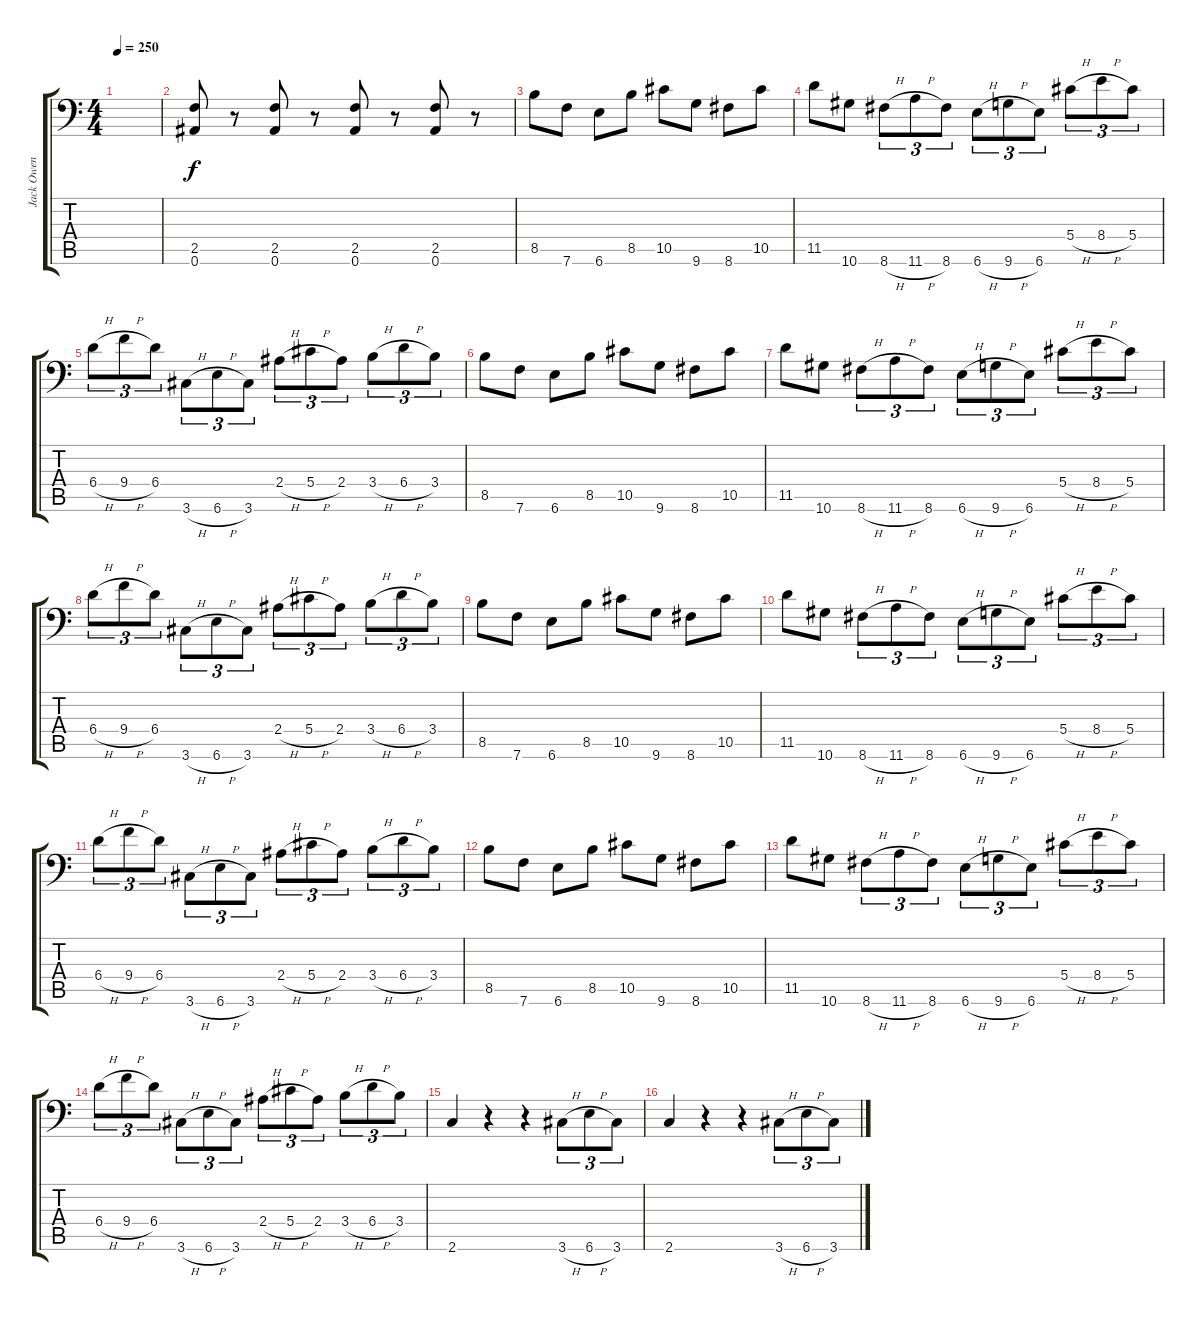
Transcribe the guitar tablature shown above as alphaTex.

\track ("Jack Owen" "Jack Owen") {instrument distortionguitar}
\staff {score tabs}
\tuning (Bb3 F3 Db3 Ab2 Eb2 Bb1) {hide}
\ts (4 4)
\tempo 250
\clef f4
\ks c
|
(2.5 0.6).8 r.8 (2.5 0.6).8 r.8 (2.5 0.6).8 r.8 (2.5 0.6).8 r.8 |
8.5.8 7.6.8 6.6.8 8.5.8 10.5.8 9.6.8 8.6.8 10.5.8 |
11.5.8 10.6.8 8.6{h}.8{tu (3 2)} 11.6{h}.8{tu (3 2)} 8.6.8{tu (3 2)} 6.6{h}.8{tu (3 2)} 9.6{h}.8{tu (3 2)} 6.6.8{tu (3 2)} 5.4{h}.8{tu (3 2)} 8.4{h}.8{tu (3 2)} 5.4.8{tu (3 2)} |
6.4{h}.8{tu (3 2)} 9.4{h}.8{tu (3 2)} 6.4.8{tu (3 2)} 3.6{h}.8{tu (3 2)} 6.6{h}.8{tu (3 2)} 3.6.8{tu (3 2)} 2.4{h}.8{tu (3 2)} 5.4{h}.8{tu (3 2)} 2.4.8{tu (3 2)} 3.4{h}.8{tu (3 2)} 6.4{h}.8{tu (3 2)} 3.4.8{tu (3 2)} |
8.5.8 7.6.8 6.6.8 8.5.8 10.5.8 9.6.8 8.6.8 10.5.8 |
11.5.8 10.6.8 8.6{h}.8{tu (3 2)} 11.6{h}.8{tu (3 2)} 8.6.8{tu (3 2)} 6.6{h}.8{tu (3 2)} 9.6{h}.8{tu (3 2)} 6.6.8{tu (3 2)} 5.4{h}.8{tu (3 2)} 8.4{h}.8{tu (3 2)} 5.4.8{tu (3 2)} |
6.4{h}.8{tu (3 2)} 9.4{h}.8{tu (3 2)} 6.4.8{tu (3 2)} 3.6{h}.8{tu (3 2)} 6.6{h}.8{tu (3 2)} 3.6.8{tu (3 2)} 2.4{h}.8{tu (3 2)} 5.4{h}.8{tu (3 2)} 2.4.8{tu (3 2)} 3.4{h}.8{tu (3 2)} 6.4{h}.8{tu (3 2)} 3.4.8{tu (3 2)} |
8.5.8 7.6.8 6.6.8 8.5.8 10.5.8 9.6.8 8.6.8 10.5.8 |
11.5.8 10.6.8 8.6{h}.8{tu (3 2)} 11.6{h}.8{tu (3 2)} 8.6.8{tu (3 2)} 6.6{h}.8{tu (3 2)} 9.6{h}.8{tu (3 2)} 6.6.8{tu (3 2)} 5.4{h}.8{tu (3 2)} 8.4{h}.8{tu (3 2)} 5.4.8{tu (3 2)} |
6.4{h}.8{tu (3 2)} 9.4{h}.8{tu (3 2)} 6.4.8{tu (3 2)} 3.6{h}.8{tu (3 2)} 6.6{h}.8{tu (3 2)} 3.6.8{tu (3 2)} 2.4{h}.8{tu (3 2)} 5.4{h}.8{tu (3 2)} 2.4.8{tu (3 2)} 3.4{h}.8{tu (3 2)} 6.4{h}.8{tu (3 2)} 3.4.8{tu (3 2)} |
8.5.8 7.6.8 6.6.8 8.5.8 10.5.8 9.6.8 8.6.8 10.5.8 |
11.5.8 10.6.8 8.6{h}.8{tu (3 2)} 11.6{h}.8{tu (3 2)} 8.6.8{tu (3 2)} 6.6{h}.8{tu (3 2)} 9.6{h}.8{tu (3 2)} 6.6.8{tu (3 2)} 5.4{h}.8{tu (3 2)} 8.4{h}.8{tu (3 2)} 5.4.8{tu (3 2)} |
6.4{h}.8{tu (3 2)} 9.4{h}.8{tu (3 2)} 6.4.8{tu (3 2)} 3.6{h}.8{tu (3 2)} 6.6{h}.8{tu (3 2)} 3.6.8{tu (3 2)} 2.4{h}.8{tu (3 2)} 5.4{h}.8{tu (3 2)} 2.4.8{tu (3 2)} 3.4{h}.8{tu (3 2)} 6.4{h}.8{tu (3 2)} 3.4.8{tu (3 2)} |
2.6.4 r.4 r.4 3.6{h}.8{tu (3 2)} 6.6{h}.8{tu (3 2)} 3.6.8{tu (3 2)} |
2.6.4 r.4 r.4 3.6{h}.8{tu (3 2)} 6.6{h}.8{tu (3 2)} 3.6.8{tu (3 2)}
